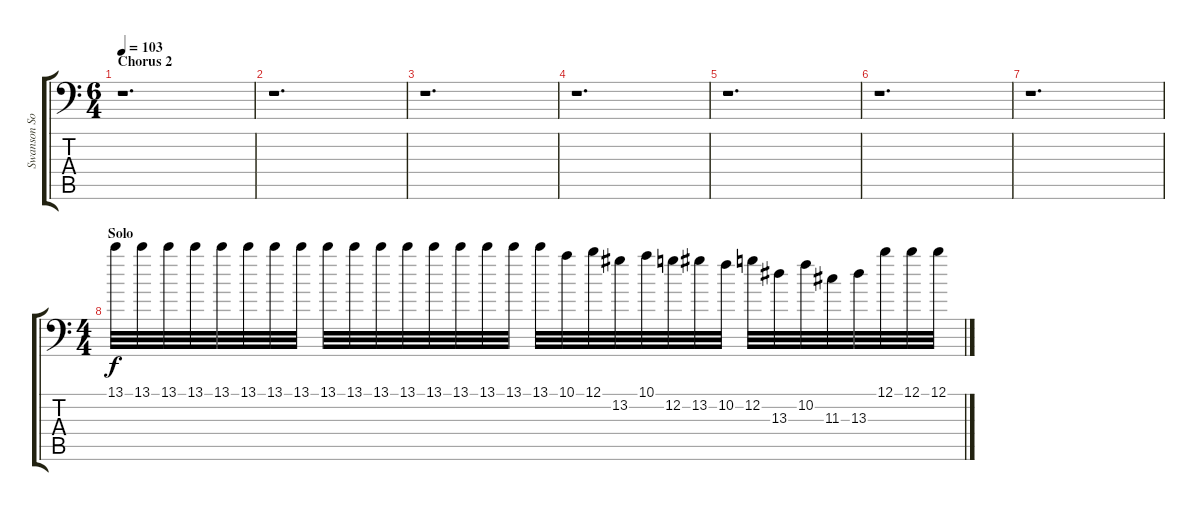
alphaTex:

\track ("Swanson Solo" "Swanson So") {instrument distortionguitar}
\staff {score tabs}
\tuning (B3 G3 D3 A2 D2 A1) {hide}
\ts (6 4)
\section ("" "Chorus 2")
\tempo 103
\clef f4
\ks c
r.1{d dy f} |
r.1{d} |
r.1{d} |
r.1{d} |
r.1{d} |
r.1{d} |
r.1{d} |
\ts (4 4)
\section ("" "Solo")
13.1.32 13.1.32 13.1.32 13.1.32 13.1.32 13.1.32 13.1.32 13.1.32 13.1.32 13.1.32 13.1.32 13.1.32 13.1.32 13.1.32 13.1.32 13.1.32 13.1.32 10.1.32 12.1.32 13.2.32 10.1.32 12.2.32 13.2.32 10.2.32 12.2.32 13.3.32 10.2.32 11.3.32 13.3.32 12.1.32 12.1.32 12.1.32
